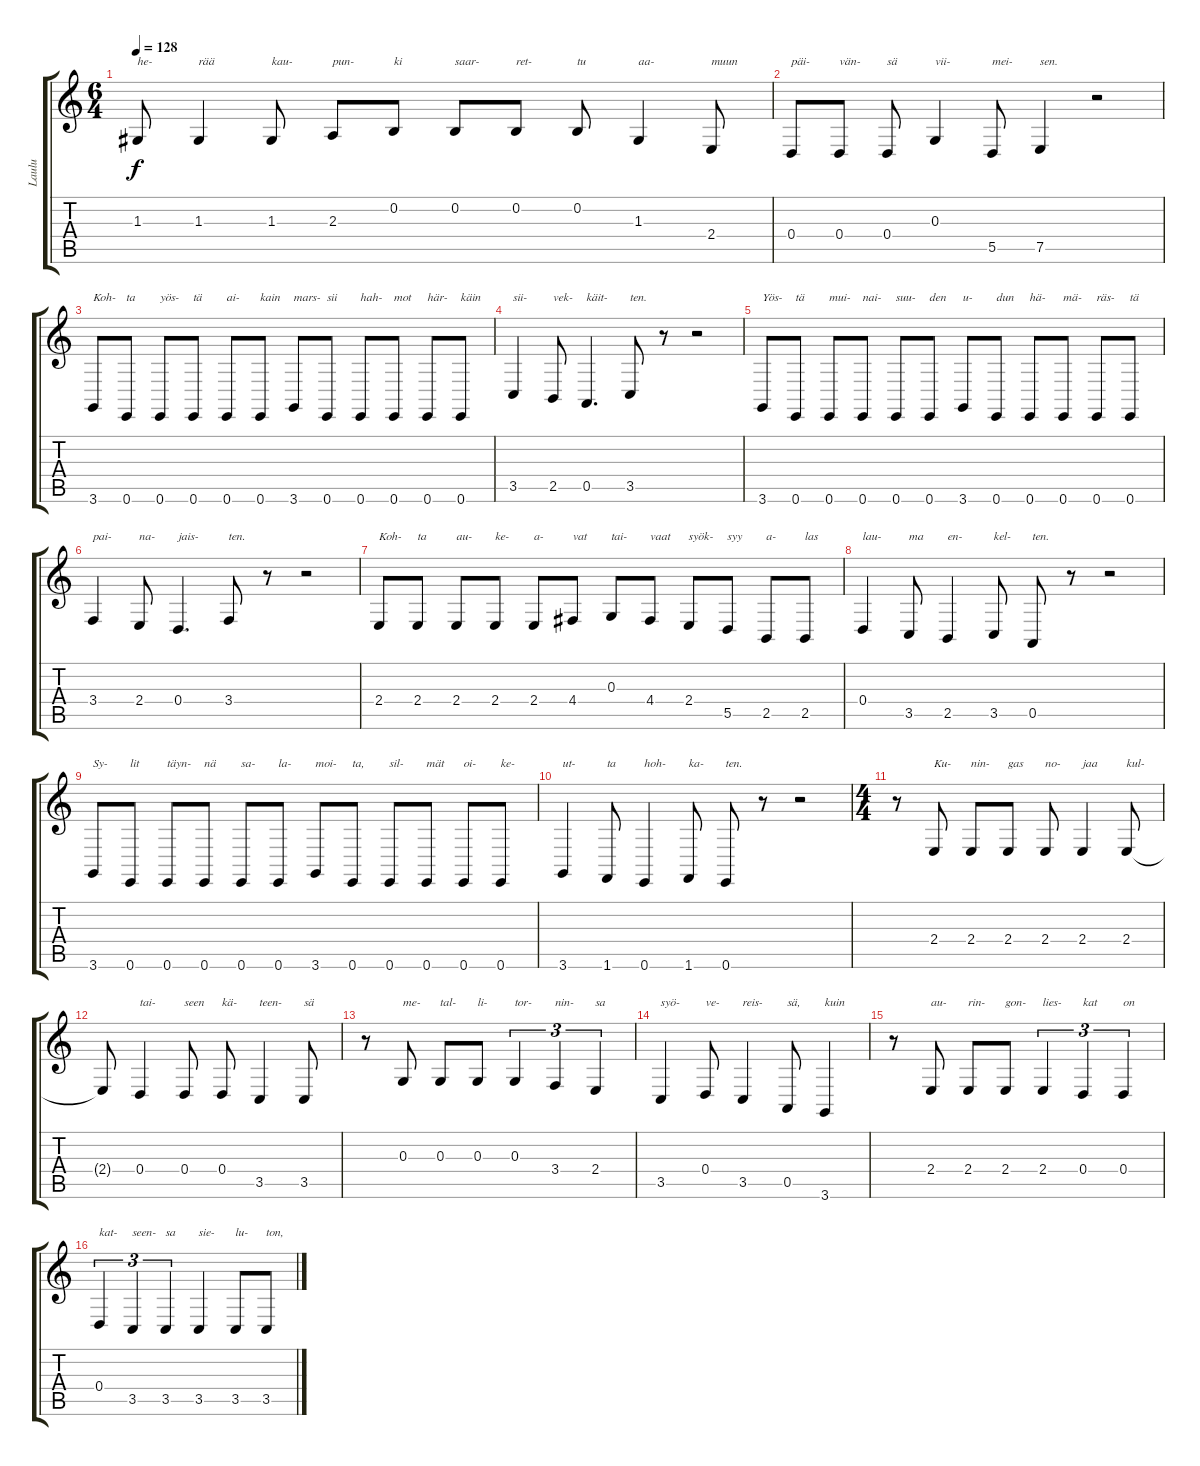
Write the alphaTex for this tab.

\track ("Laulu" "Laulu") {instrument clarinet}
\staff {score tabs}
\tuning (E4 B3 G3 D3 A2 E2) {hide}
\ts (6 4)
\tempo 128
\clef g2
\ks aminor
1.3.8{txt "he-" dy f} 1.3.4{txt "rää"} 1.3.8{txt "kau-"} 2.3.8{txt "pun-"} 0.2.8{txt "ki"} 0.2.8{txt "saar-"} 0.2.8{txt "ret-"} 0.2.8{txt "tu"} 1.3.4{txt "aa-"} 2.4.8{txt "muun"} |
0.4.8{txt "päi-"} 0.4.8{txt "vän-"} 0.4.8{txt "sä"} 0.3.4{txt "vii-"} 5.5.8{txt "mei-"} 7.5.4{txt "sen."} r.2 |
3.6.8{txt "Koh-"} 0.6.8{txt "ta"} 0.6.8{txt "yös-"} 0.6.8{txt "tä"} 0.6.8{txt "ai-"} 0.6.8{txt "kain"} 3.6.8{txt "mars-"} 0.6.8{txt "sii"} 0.6.8{txt "hah-"} 0.6.8{txt "mot"} 0.6.8{txt "här-"} 0.6.8{txt "käin"} |
3.5.4{txt "sii-"} 2.5.8{txt "vek-"} 0.5.4{d txt "käit-"} 3.5.8{txt "ten."} r.8 r.2 |
3.6.8{txt "Yös-"} 0.6.8{txt "tä"} 0.6.8{txt "mui-"} 0.6.8{txt "nai-"} 0.6.8{txt "suu-"} 0.6.8{txt "den"} 3.6.8{txt "u-"} 0.6.8{txt "dun"} 0.6.8{txt "hä-"} 0.6.8{txt "mä-"} 0.6.8{txt "räs-"} 0.6.8{txt "tä"} |
3.4.4{txt "pai-"} 2.4.8{txt "na-"} 0.4.4{d txt "jais-"} 3.4.8{txt "ten."} r.8 r.2 |
2.4.8{txt "Koh-"} 2.4.8{txt "ta"} 2.4.8{txt "au-"} 2.4.8{txt "ke-"} 2.4.8{txt "a-"} 4.4.8{txt "vat"} 0.3.8{txt "tai-"} 4.4.8{txt "vaat"} 2.4.8{txt "syök-"} 5.5.8{txt "syy"} 2.5.8{txt "a-"} 2.5.8{txt "las"} |
0.4.4{txt "lau-"} 3.5.8{txt "ma"} 2.5.4{txt "en-"} 3.5.8{txt "kel-"} 0.5.8{txt "ten."} r.8 r.2 |
3.6.8{txt "Sy-"} 0.6.8{txt "lit"} 0.6.8{txt "täyn-"} 0.6.8{txt "nä"} 0.6.8{txt "sa-"} 0.6.8{txt "la-"} 3.6.8{txt "moi-"} 0.6.8{txt "ta,"} 0.6.8{txt "sil-"} 0.6.8{txt "mät"} 0.6.8{txt "oi-"} 0.6.8{txt "ke-"} |
3.6.4{txt "ut-"} 1.6.8{txt "ta"} 0.6.4{txt "hoh-"} 1.6.8{txt "ka-"} 0.6.8{txt "ten."} r.8 r.2 |
\ts (4 4)
r.8 2.4.8{txt "Ku-"} 2.4.8{txt "nin-"} 2.4.8{txt "gas"} 2.4.8{txt "no-"} 2.4.4{txt "jaa"} 2.4.8{txt "kul-"} |
2.4{t}.8 0.4.4{txt "tai-"} 0.4.8{txt "seen"} 0.4.8{txt "kä-"} 3.5.4{txt "teen-"} 3.5.8{txt "sä"} |
r.8 0.3.8{txt "me-"} 0.3.8{txt "tal-"} 0.3.8{txt "li-"} 0.3.4{tu (3 2) txt "tor-"} 3.4.4{tu (3 2) txt "nin-"} 2.4.4{tu (3 2) txt "sa"} |
3.5.4{txt "syö-"} 0.4.8{txt "ve-"} 3.5.4{txt "reis-"} 0.5.8{txt "sä,"} 3.6.4{txt "kuin"} |
r.8 2.4.8{txt "au-"} 2.4.8{txt "rin-"} 2.4.8{txt "gon-"} 2.4.4{tu (3 2) txt "lies-"} 0.4.4{tu (3 2) txt "kat"} 0.4.4{tu (3 2) txt "on"} |
0.4.4{tu (3 2) txt "kat-"} 3.5.4{tu (3 2) txt "seen-"} 3.5.4{tu (3 2) txt "sa"} 3.5.4{txt "sie-"} 3.5.8{txt "lu-"} 3.5.8{txt "ton,"}
